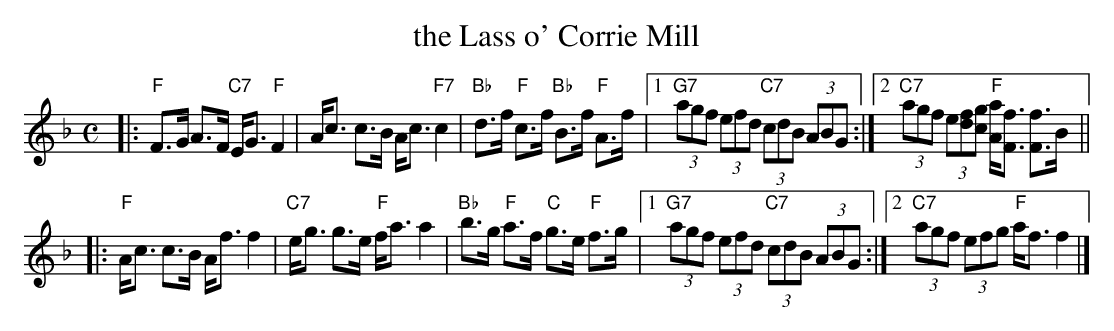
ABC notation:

X:1
T: the Lass o' Corrie Mill
M: C
L: 1/8
K: F
|: "F"F>G A>F "C7"E<G "F"F2 | A<c c>B A<c "F7"c2 | "Bb"d>f "F"c>f "Bb"B>f "F"A>f \
|1 "G7"(3agf (3efd "C7"(3cdB (3ABG :|2 "C7"(3agf (3e[fd][gc] "F"[aA]<[fF] [fF]>B ||
|: "F"A<c c>B A<f f2 | "C7"e<g g>e "F"f<a a2 | "Bb"b>g "F"a>f "C"g>e "F"f>g \
|1 "G7"(3agf (3efd "C7"(3cdB (3ABG :|2 "C7"(3agf (3efg "F"a<f f2 |]
